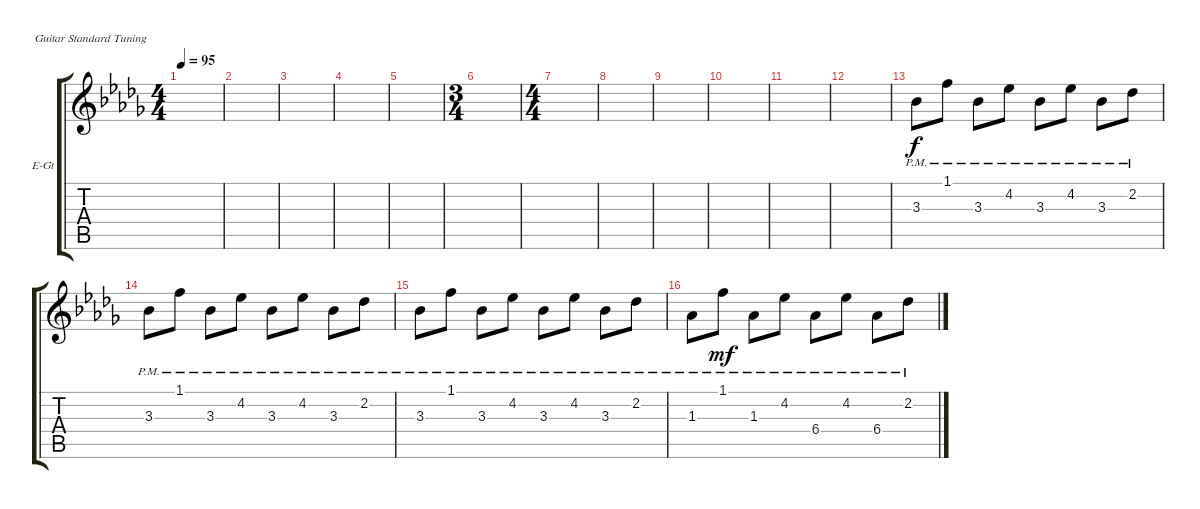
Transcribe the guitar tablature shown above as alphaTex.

\bracketExtendMode groupsimilarinstruments
\firstSystemTrackNameOrientation horizontal
\otherSystemsTrackNameOrientation horizontal
\track ("Electric Guitar" "E-Gt") {instrument distortionguitar}
\staff {score tabs}
\tuning (E4 B3 G3 D3 A2 E2)
\ts (4 4)
\tempo 95
\clef g2
\scale
0.552347
\ks bbminor
|
\scale
0.223827 |
\scale
0.223827 |
\scale
0.223827 |
\scale
0.223827 |
\ts (3 4)
\scale
0.552347 |
\ts (4 4)
\scale
0.552347 |
\scale
0.223827 |
\scale
0.223827 |
\scale
0.333333 |
\scale
0.333333 |
\scale
0.333333 |
\scale
0.333333 3.3{pm}.8 1.1{pm}.8 3.3{pm}.8 4.2{pm}.8 3.3{pm}.8 4.2{pm}.8 3.3{pm}.8 2.2{pm}.8 |
\scale
0.333333 3.3{pm}.8 1.1{pm}.8 3.3{pm}.8 4.2{pm}.8 3.3{pm}.8 4.2{pm}.8 3.3{pm}.8 2.2{pm}.8 |
\scale
0.333333 3.3{pm}.8 1.1{pm}.8 3.3{pm}.8 4.2{pm}.8 3.3{pm}.8 4.2{pm}.8 3.3{pm}.8 2.2{pm}.8 |
\scale
0.333333 1.3{pm}.8{dy f} 1.1{pm}.8{dy mf} 1.3{pm}.8 4.2{pm}.8 6.4{pm}.8 4.2{pm}.8 6.4{pm}.8 2.2{pm}.8
